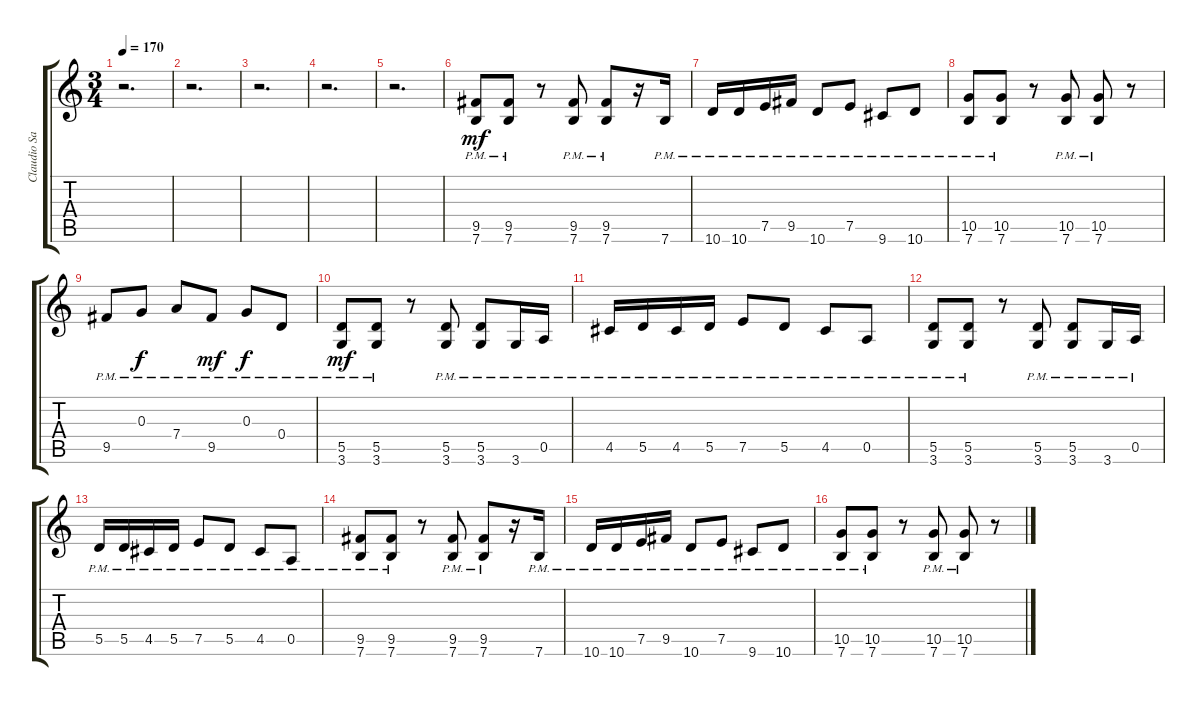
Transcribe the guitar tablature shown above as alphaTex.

\track ("Claudio Sanchez" "Claudio Sa") {instrument electricguitarclean}
\staff {score tabs}
\tuning (E4 B3 G3 D3 A2 E2) {hide}
\ts (3 4)
\tempo 170
\clef g2
\ks c
r.2{d dy mf} |
r.2{d} |
r.2{d} |
r.2{d} |
r.2{d} |
(9.5{pm} 7.6{pm}).8 (9.5{pm} 7.6{pm}).8 r.8 (9.5{pm} 7.6{pm}).8 (9.5{pm} 7.6{pm}).8 r.16 7.6{pm}.16 |
10.6{pm}.16 10.6{pm}.16 7.5{pm}.16 9.5{pm}.16 10.6{pm}.8 7.5{pm}.8 9.6{pm}.8 10.6{pm}.8 |
(10.5{pm} 7.6{pm}).8 (10.5{pm} 7.6{pm}).8 r.8 (10.5{pm} 7.6{pm}).8 (10.5{pm} 7.6{pm}).8 r.8 |
9.5{pm}.8 0.3{pm}.8{dy f} 7.4{pm}.8 9.5{pm}.8{dy mf} 0.3{pm}.8{dy f} 0.4{pm}.8 |
(5.5{pm} 3.6{pm}).8{dy mf} (5.5{pm} 3.6{pm}).8 r.8 (5.5{pm} 3.6{pm}).8 (5.5{pm} 3.6{pm}).8 3.6{pm}.16 0.5{pm}.16 |
4.5{pm}.16 5.5{pm}.16 4.5{pm}.16 5.5{pm}.16 7.5{pm}.8 5.5{pm}.8 4.5{pm}.8 0.5{pm}.8 |
(5.5{pm} 3.6{pm}).8 (5.5{pm} 3.6{pm}).8 r.8 (5.5{pm} 3.6{pm}).8 (5.5{pm} 3.6{pm}).8 3.6{pm}.16 0.5{pm}.16 |
5.5{pm}.16 5.5{pm}.16 4.5{pm}.16 5.5{pm}.16 7.5{pm}.8 5.5{pm}.8 4.5{pm}.8 0.5{pm}.8 |
(9.5{pm} 7.6{pm}).8 (9.5{pm} 7.6{pm}).8 r.8 (9.5{pm} 7.6{pm}).8 (9.5{pm} 7.6{pm}).8 r.16 7.6{pm}.16 |
10.6{pm}.16 10.6{pm}.16 7.5{pm}.16 9.5{pm}.16 10.6{pm}.8 7.5{pm}.8 9.6{pm}.8 10.6{pm}.8 |
(10.5{pm} 7.6{pm}).8 (10.5{pm} 7.6{pm}).8 r.8 (10.5{pm} 7.6{pm}).8 (10.5{pm} 7.6{pm}).8 r.8
